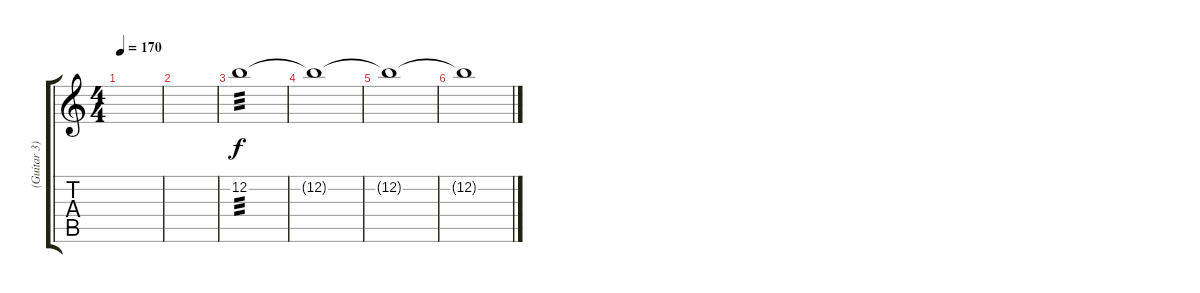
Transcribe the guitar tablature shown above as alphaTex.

\track ("(Guitar 3)" "(Guitar 3)") {instrument overdrivenguitar}
\staff {score tabs}
\tuning (E4 B3 G3 D3 A2 E2) {hide}
\ts (4 4)
\tempo 170
\clef g2
\ks c
|
|
12.2.1{tp 3 volume 16} |
12.2{t}.1 |
12.2{t}.1 |
12.2{t}.1
